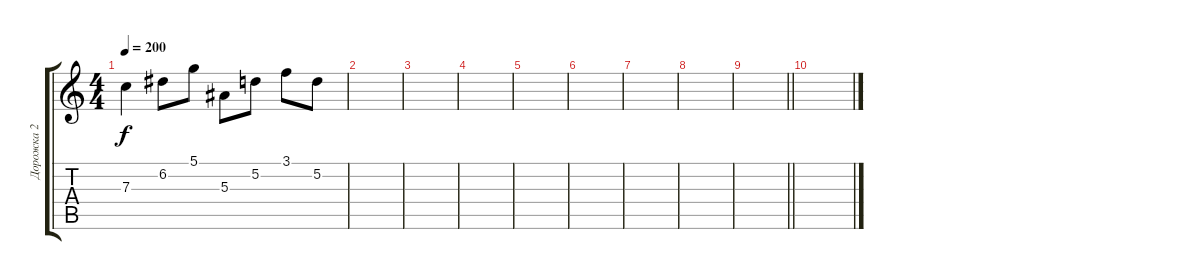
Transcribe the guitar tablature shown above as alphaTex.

\track ("Дорожка 2" "Дорожка 2") {instrument acousticguitarsteel}
\staff {score tabs}
\tuning (D4 A3 F3 C3 G2 D2) {hide}
\ts (4 4)
\tempo 200
\clef g2
\ks c
7.3.4{dy f} 6.2.8 5.1.8 5.3.8 5.2.8 3.1.8 5.2.8 |
|
|
|
|
|
|
|
\barLineRight lightlight
|
\section ("" "")
